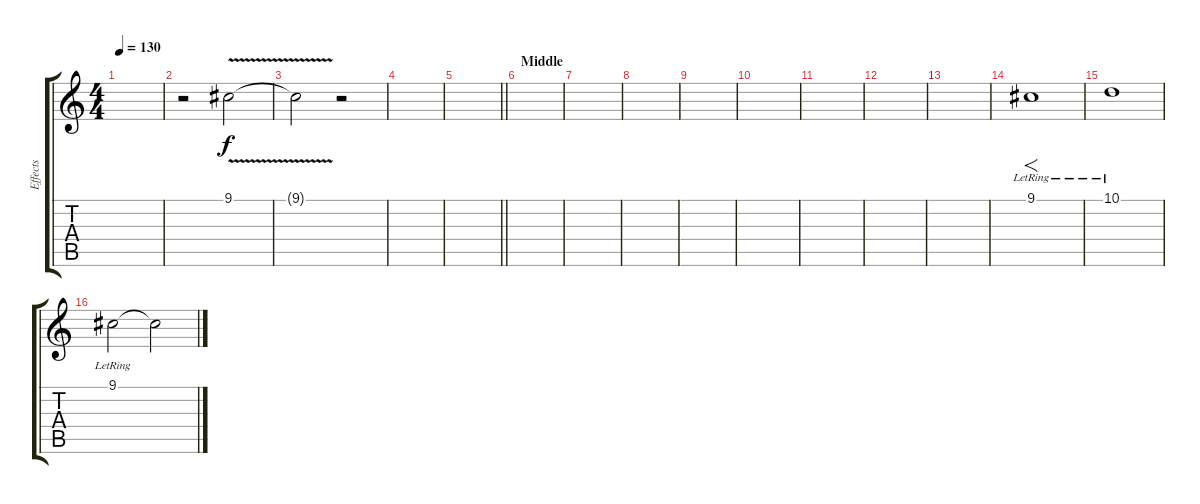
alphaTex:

\track ("Effects" "Effects") {instrument electricpiano1}
\staff {score tabs}
\tuning (E4 B3 G3 D3 A2 E2) {hide}
\ts (4 4)
\tempo 130
\clef g2
\ks c
|
r.2 9.1{v}.2{volume 16 instrument pad1newage} |
9.1{t}.2 r.2 |
|
\barLineRight lightlight
|
\section ("" "Middle")
|
|
|
|
|
|
|
|
9.1{lr}.1{f volume 9 instrument distortionguitar} |
10.1{lr}.1 |
9.1{lr}.2 9.1{t}.2
